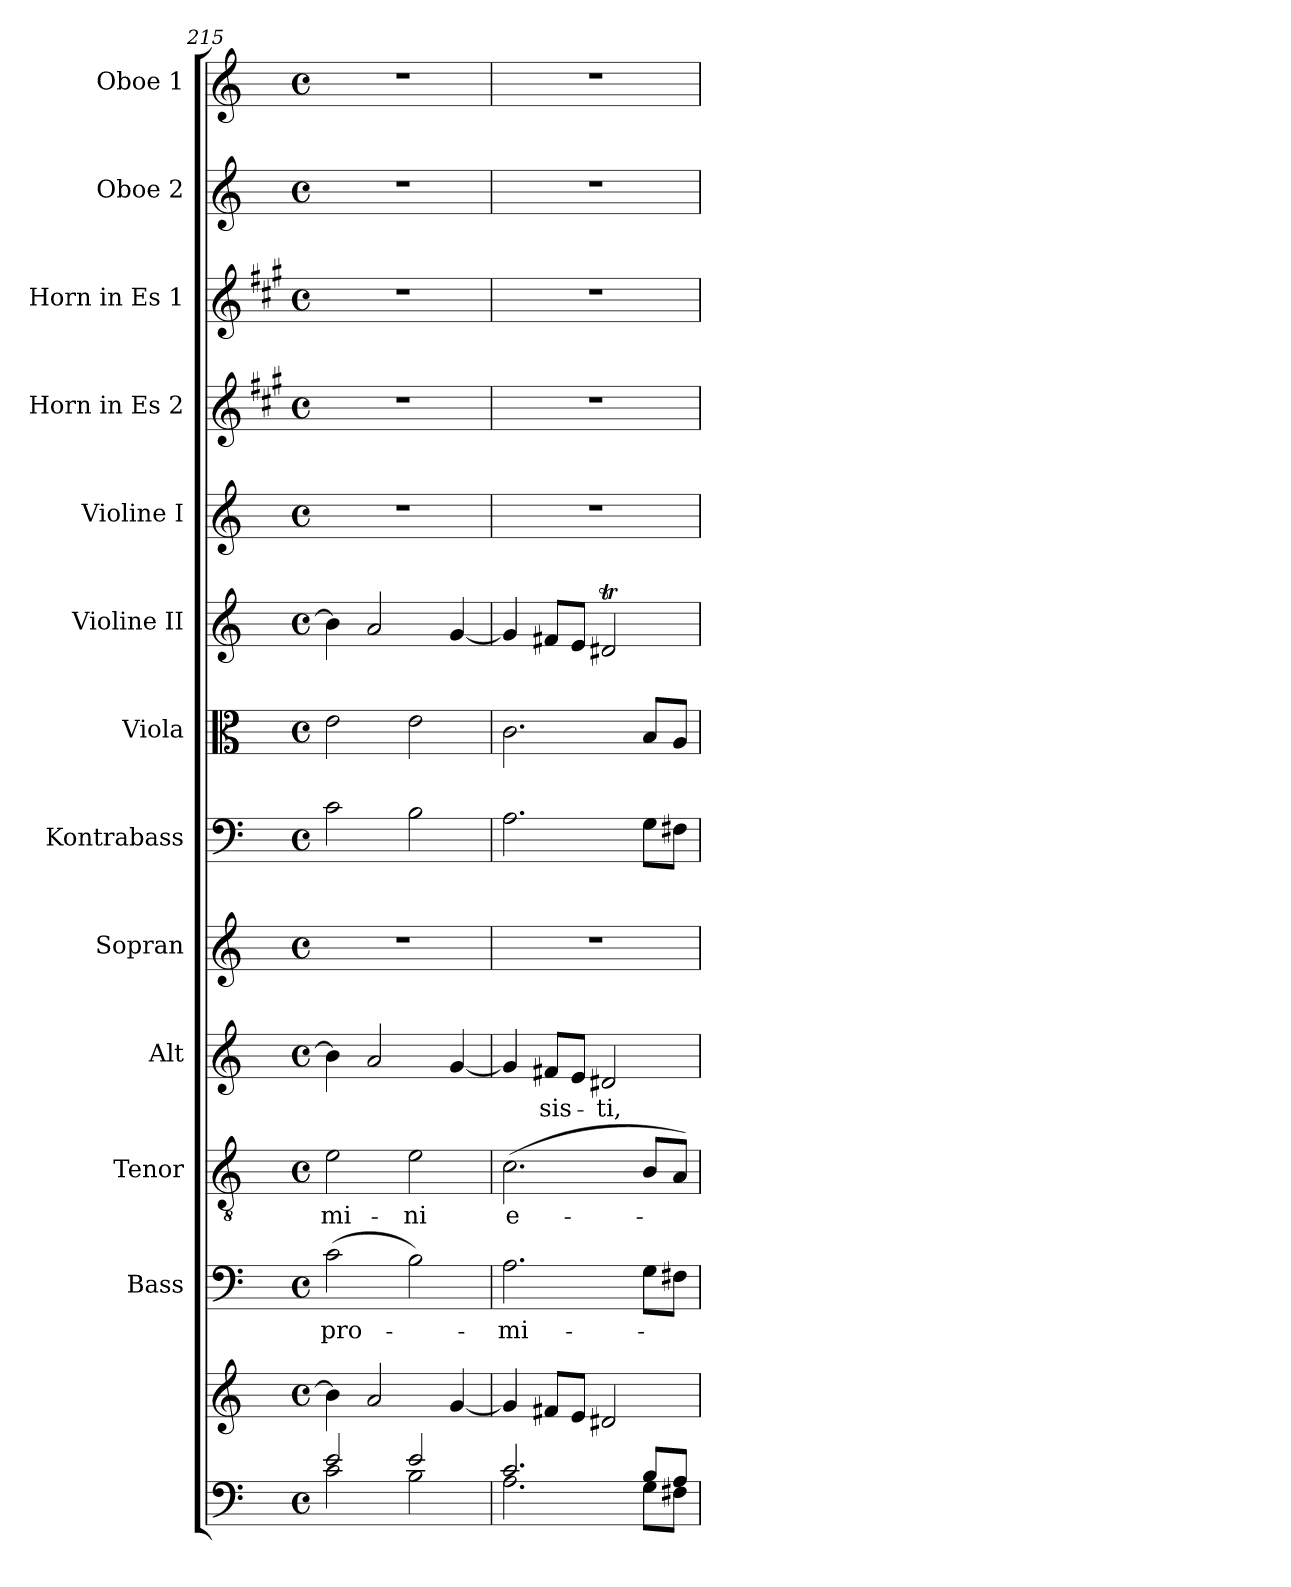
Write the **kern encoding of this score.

**kern	**kern	**kern	**text	**kern	**text	**kern	**text	**kern	**kern	**kern	**kern	**kern	**kern	**kern	**kern	**kern
*part13	*part13	*part12	*part12	*part11	*part11	*part10	*part10	*part9	*part8	*part7	*part6	*part5	*part4	*part3	*part2	*part1
*staff14	*staff13	*staff12	*staff12	*staff11	*staff11	*staff10	*staff10	*staff9	*staff8	*staff7	*staff6	*staff5	*staff4	*staff3	*staff2	*staff1
*	*	*I"Bass	*	*I"Tenor	*	*I"Alt	*	*I"Sopran	*I"Kontrabass	*I"Viola	*I"Violine II	*I"Violine I	*I"Horn in Es 2	*I"Horn in Es 1	*I"Oboe 2	*I"Oboe 1
*	*	*I'B.	*	*I'T.	*	*I'A.	*	*I'S.	*I'Kb.	*I'Vla.	*I'Vl. II	*I'Vl. I	*I'Hr. 2	*I'Hr. 1	*I'Ob. 2	*I'Ob. 1
*clefF4	*clefG2	*clefF4	*	*clefGv2	*	*clefG2	*	*clefG2	*clefF4	*clefC3	*clefG2	*clefG2	*clefG2	*clefG2	*clefG2	*clefG2
*	*	*	*	*	*	*	*	*	*ITrd7c12	*	*	*	*ITrd5c9	*ITrd5c9	*	*
*k[]	*k[]	*k[]	*	*k[]	*	*k[]	*	*k[]	*k[]	*k[]	*k[]	*k[]	*k[]	*k[]	*k[]	*k[]
*C:	*C:	*C:	*	*C:	*	*C:	*	*C:	*C:	*C:	*C:	*C:	*C:	*C:	*C:	*C:
*M4/4	*M4/4	*M4/4	*	*M4/4	*	*M4/4	*	*M4/4	*M4/4	*M4/4	*M4/4	*M4/4	*M4/4	*M4/4	*M4/4	*M4/4
*met(c)	*met(c)	*met(c)	*	*met(c)	*	*met(c)	*	*met(c)	*met(c)	*met(c)	*met(c)	*met(c)	*met(c)	*met(c)	*met(c)	*met(c)
=215	=215	=215	=215	=215	=215	=215	=215	=215	=215	=215	=215	=215	=215	=215	=215	=215
*^	*	*	*	*	*	*	*	*	*	*	*	*	*	*	*	*
!	!	!	!	!LO:LY:b	!	!LO:LY:b	!	!	!	!	!	!	!	!	!	!	!
2e/	2c\	4b\]	(>2c\	pro-	2e\	-mi-	4b\]	.	1r	2C\	2e\	4b\]	1r	1r	1r	1r	1r
.	.	2a/	.	.	.	.	2a/	.	.	.	.	2a/	.	.	.	.	.
!	!	!	!	!	!	!LO:LY:b	!	!	!	!	!	!	!	!	!	!	!
2e/	2B\	.	2B\)	.	2e\	-ni	.	.	.	2BB\	2e\	.	.	.	.	.	.
.	.	[4g/	.	.	.	.	[4g/	.	.	.	.	[4g/	.	.	.	.	.
=216	=216	=216	=216	=216	=216	=216	=216	=216	=216	=216	=216	=216	=216	=216	=216	=216	=216
!	!	!	!	!LO:LY:b	!	!LO:LY:b	!	!	!	!	!	!	!	!	!	!	!
2.c/	2.A\	4g/]	2.A\	-mi-	(>2.c\	e-	4g/]	.	1r	2.AA\	2.c\	4g/]	1r	1r	1r	1r	1r
!	!	!	!	!	!	!	!	!LO:LY:b	!	!	!	!	!	!	!	!	!
.	.	8f#X/L	.	.	.	.	8f#X/L	-sis-	.	.	.	8f#X/L	.	.	.	.	.
.	.	8e/J	.	.	.	.	8e/J	.	.	.	.	8e/J	.	.	.	.	.
!	!	!	!	!	!	!	!	!LO:LY:b	!	!	!	!	!	!	!	!	!
.	.	2d#X/	.	.	.	.	2d#X/	-ti,	.	.	.	2d#Xt/	.	.	.	.	.
8B/L	8G\L	.	8G\L	.	8B/L	.	.	.	.	8GG\L	8B/L	.	.	.	.	.	.
8A/J	8F#X\J	.	8F#X\J	.	8A/J)	.	.	.	.	8FF#X\J	8A/J	.	.	.	.	.	.
*v	*v	*	*	*	*	*	*	*	*	*	*	*	*	*	*	*	*
=	=	=	=	=	=	=	=	=	=	=	=	=	=	=	=	=
*-	*-	*-	*-	*-	*-	*-	*-	*-	*-	*-	*-	*-	*-	*-	*-	*-
